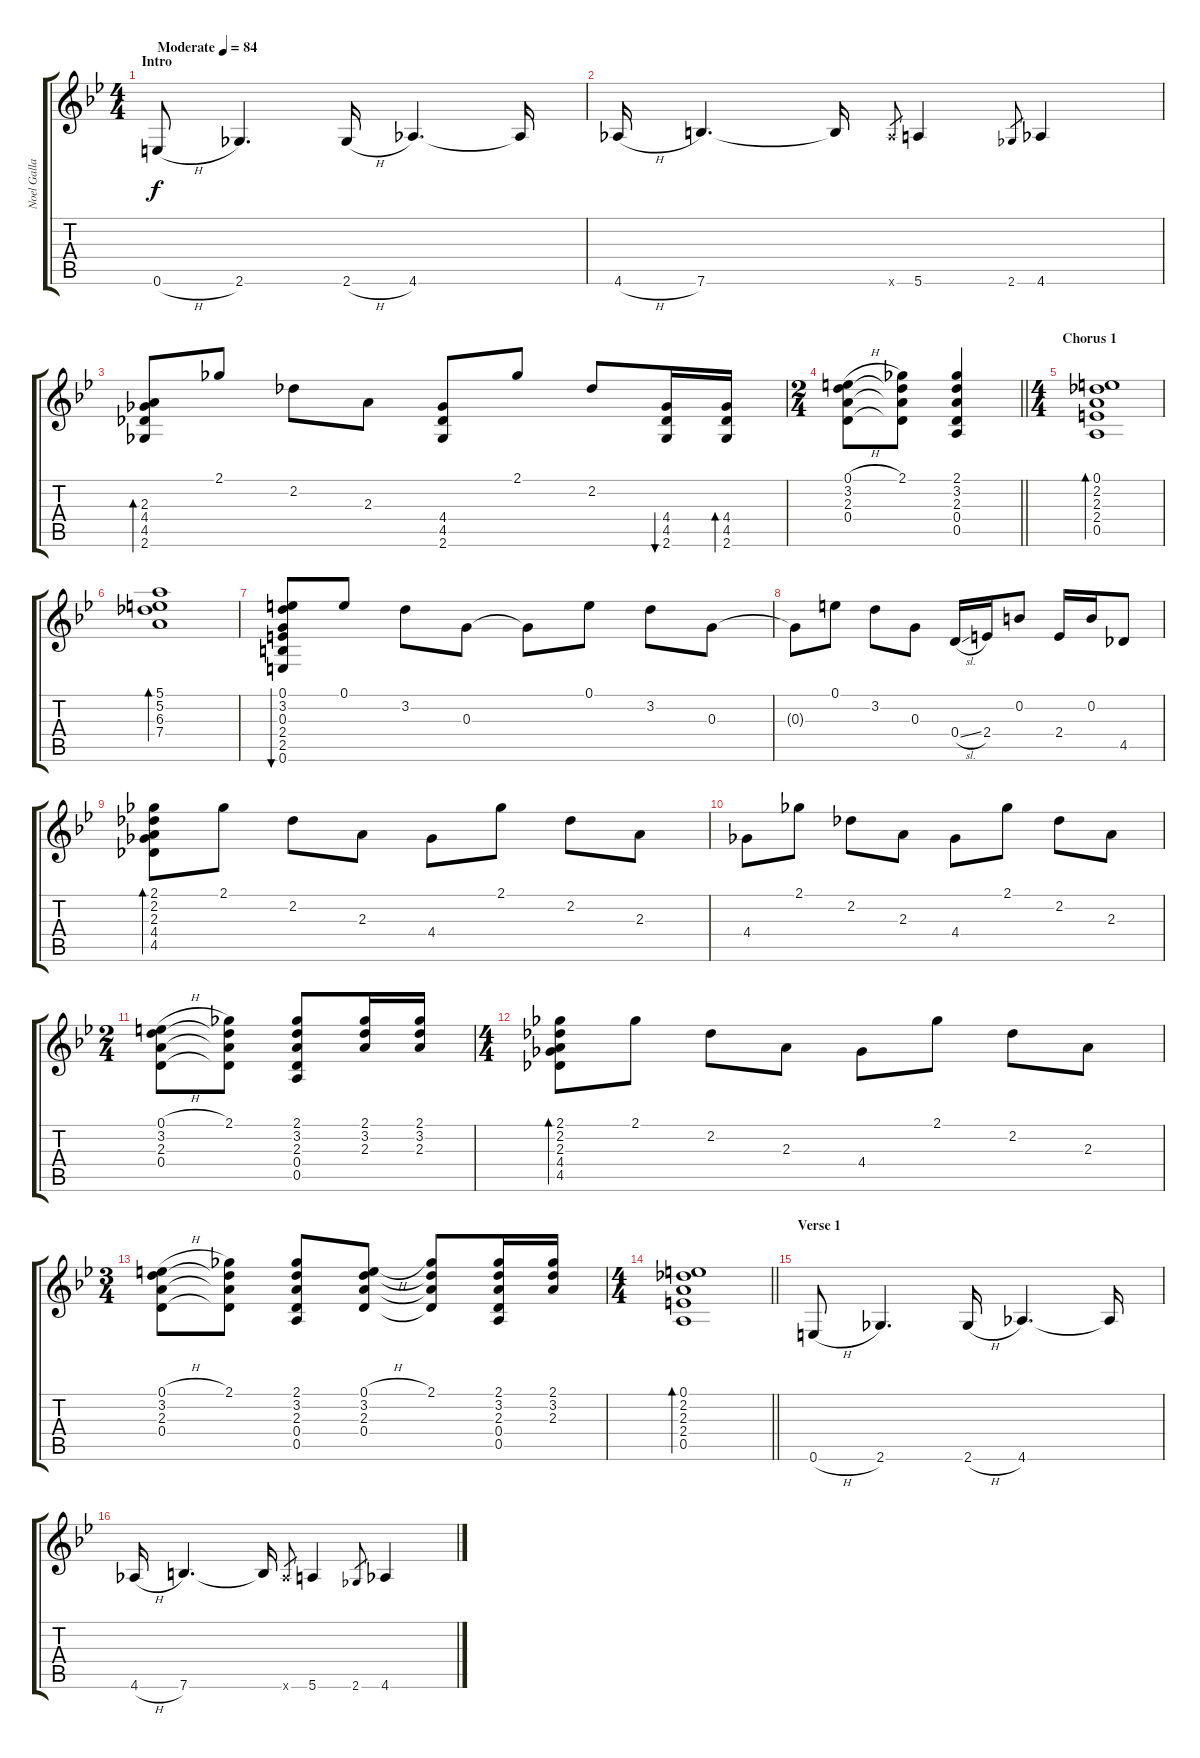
\track ("Noel Gallagher" "Noel Galla") {instrument electricguitarjazz}
\staff {score tabs}
\tuning (E4 B3 G3 D3 A2 E2) {hide}
\ts (4 4)
\section ("" "Intro")
\tempo (84 "Moderate")
\clef g2
\ks bb
0.6{h}.8{dy f instrument electricguitarjazz} 2.6.4{d} 2.6{h}.16 4.6.4{d} 4.6{t}.16 |
4.6{h}.16 7.6.4{d} 7.6{t}.16 4.6{x}.8{gr} 5.6.4 2.6.8{gr} 4.6.4 |
(2.3 4.4 4.5 2.6).8{bd 240} 2.1.8 2.2.8 2.3.8 (4.4 4.5 2.6).8 2.1.8 2.2.8 (4.4 4.5 2.6).16{bu 60} (4.4 4.5 2.6).16{bd 60} |
\ts (2 4)
\barLineRight lightlight
(0.1{h} 3.2 2.3 0.4).8 (2.1 3.2{t} 2.3{t} 0.4{t}).8 (2.1 3.2 2.3 0.4 0.5).4 |
\ts (4 4)
\section ("" "Chorus 1")
(0.1 2.2 2.3 2.4 0.5).1{bd 60} |
(5.1 5.2 6.3 7.4).1{bd 240} |
(0.1 3.2 0.3 2.4 2.5 0.6).8{bu 240} 0.1.8 3.2.8 0.3.8 0.3{t}.8 0.1.8 3.2.8 0.3.8 |
0.3{t}.8 0.1.8 3.2.8 0.3.8 0.4{sl}.16 2.4.16 0.2.8 2.4.16 0.2.16 4.5.8 |
(2.1 2.2 2.3 4.4 4.5).8{bd 60} 2.1.8 2.2.8 2.3.8 4.4.8 2.1.8 2.2.8 2.3.8 |
4.4.8 2.1.8 2.2.8 2.3.8 4.4.8 2.1.8 2.2.8 2.3.8 |
\ts (2 4)
(0.1{h} 3.2 2.3 0.4).8 (2.1 3.2{t} 2.3{t} 0.4{t}).8 (2.1 3.2 2.3 0.4 0.5).8 (2.1 3.2 2.3).16 (2.1 3.2 2.3).16 |
\ts (4 4)
(2.1 2.2 2.3 4.4 4.5).8{bd 60} 2.1.8 2.2.8 2.3.8 4.4.8 2.1.8 2.2.8 2.3.8 |
\ts (3 4)
(0.1{h} 3.2 2.3 0.4).8 (2.1 3.2{t} 2.3{t} 0.4{t}).8 (2.1 3.2 2.3 0.4 0.5).8 (0.1{h} 3.2 2.3 0.4).8 (2.1 3.2{t} 2.3{t} 0.4{t}).8 (2.1 3.2 2.3 0.4 0.5).16 (2.1 3.2 2.3).16 |
\ts (4 4)
\barLineRight lightlight
(0.1 2.2 2.3 2.4 0.5).1{bd 240} |
\section ("" "Verse 1")
0.6{h}.8 2.6.4{d} 2.6{h}.16 4.6.4{d} 4.6{t}.16 |
4.6{h}.16 7.6.4{d} 7.6{t}.16 4.6{x}.8{gr} 5.6.4 2.6.8{gr} 4.6.4
